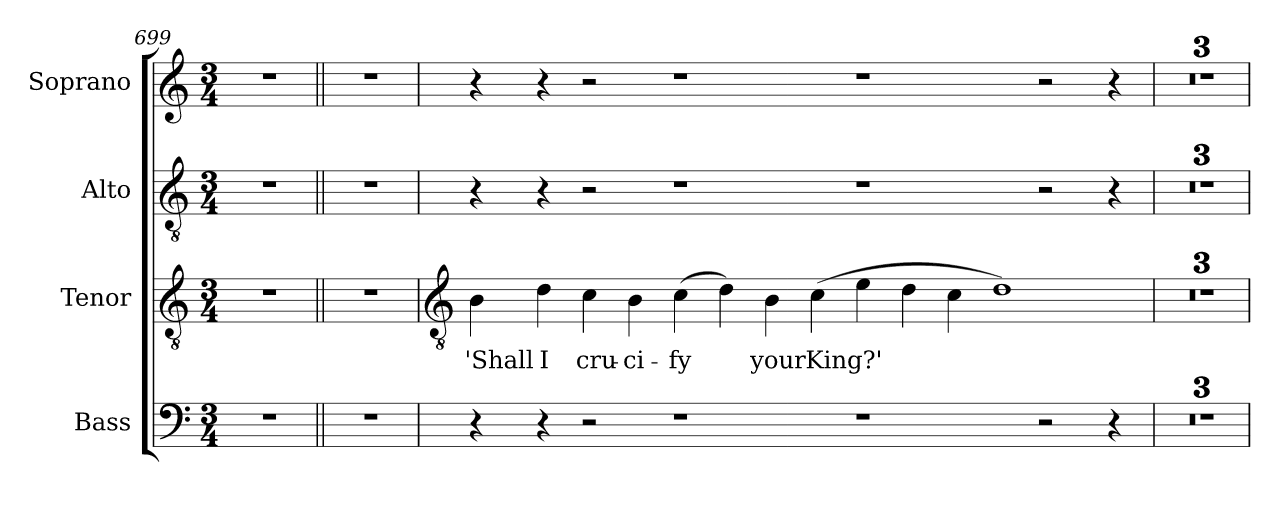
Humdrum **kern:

**kern	**kern	**text	**kern	**kern
*part4	*part3	*part3	*part2	*part1
*staff4	*staff3	*staff3	*staff2	*staff1
*I"Bass	*I"Tenor	*	*I"Alto	*I"Soprano
*clefF4	*clefGv2	*	*clefGv2	*clefG2
*	*ITrd7c12	*	*ITrd7c12	*
*k[]	*k[]	*	*k[]	*k[]
*C:	*C:	*	*C:	*C:
*M3/4	*M3/4	*	*M3/4	*M3/4
=699	=699	=699	=699	=699
!LO:N:vis=1	!LO:N:vis=1	!	!LO:N:vis=1	!LO:N:vis=1
2.r	2.r	.	2.r	2.r
!!LO:LB:g=z
=700||	=700||	=700||	=700||	=700||
!LO:N:vis=1	!LO:N:vis=1	!	!LO:N:vis=1	!LO:N:vis=1
2.r	2.r	.	2.r	2.r
=701	=701	=701	=701	=701
*	*clefGv2	*	*	*
!	!	!LO:LY:b:color=#000000	!	!
4r	4BBi\	'Shall	4r	4r
!	!	!LO:LY:b:color=#000000	!	!
4r	4Di\	I	4r	4r
!	!	!LO:LY:b:color=#000000	!	!
2r	4Ci\	cru-	2r	2r
!	!	!LO:LY:b:color=#000000	!	!
.	4BBi\	-ci-	.	.
!	!	!LO:LY:b:color=#000000	!	!
1r	(4Ci\	-fy	1r	1r
.	4Di\)	.	.	.
!	!	!LO:LY:b:color=#000000	!	!
.	4BBi\	your	.	.
!	!	!LO:LY:b:color=#000000	!	!
.	(4Ci\	King?'	.	.
1r	4Ei\	.	1r	1r
.	4Di\	.	.	.
.	4Ci\	.	.	.
.	1Di)	.	.	.
2r	.	.	2r	2r
4r	.	.	4r	4r
=702	=702	=702	=702	=702
*	*stria0	*	*	*
!LO:N:vis=1	!LO:N:vis=1	!	!LO:N:vis=1	!LO:N:vis=1
2.r	2.r	.	2.r	2.r
=703	=703	=703	=703	=703
!LO:N:vis=1	!LO:N:vis=1	!	!LO:N:vis=1	!LO:N:vis=1
2.r	2.r	.	2.r	2.r
=704	=704	=704	=704	=704
!LO:N:vis=1	!LO:N:vis=1	!	!LO:N:vis=1	!LO:N:vis=1
2.r	2.r	.	2.r	2.r
=	=	=	=	=
*-	*-	*-	*-	*-
